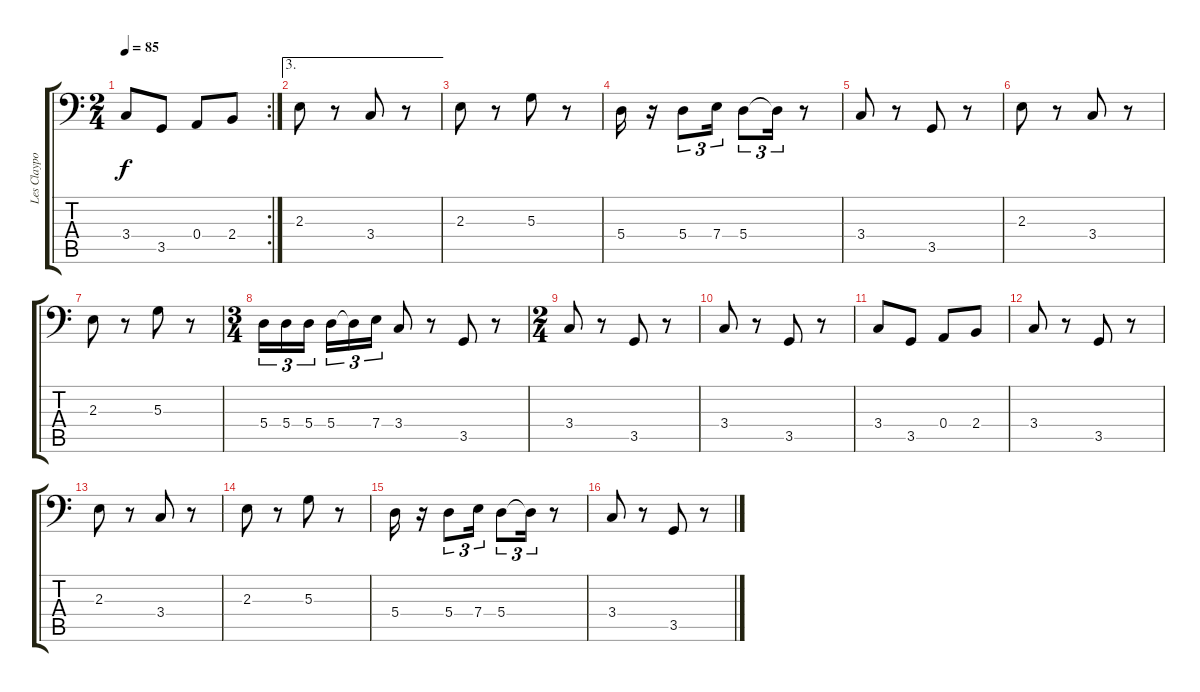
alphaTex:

\track ("Les Claypool" "Les Claypo") {instrument fretlessbass}
\staff {score tabs}
\tuning (C3 G2 D2 A1 E1 B0) {hide}
\rc 2
\ts (2 4)
\tempo 85
\clef f4
\ks c
3.4.8{dy f} 3.5.8 0.4.8 2.4.8 |
\ae 3
2.3.8 r.8 3.4.8 r.8 |
2.3.8 r.8 5.3.8 r.8 |
5.4.16 r.16 5.4.8{tu (3 2)} 7.4.16{tu (3 2)} 5.4.8{tu (3 2)} 5.4{t}.16{tu (3 2)} r.8 |
3.4.8 r.8 3.5.8 r.8 |
2.3.8 r.8 3.4.8 r.8 |
2.3.8 r.8 5.3.8 r.8 |
\ts (3 4)
5.4.16{tu (3 2)} 5.4.16{tu (3 2)} 5.4.16{tu (3 2)} 5.4.16{tu (3 2)} 5.4{t}.16{tu (3 2)} 7.4.16{tu (3 2)} 3.4.8 r.8 3.5.8 r.8 |
\ts (2 4)
3.4.8 r.8 3.5.8 r.8 |
3.4.8 r.8 3.5.8 r.8 |
3.4.8 3.5.8 0.4.8 2.4.8 |
3.4.8 r.8 3.5.8 r.8 |
2.3.8 r.8 3.4.8 r.8 |
2.3.8 r.8 5.3.8 r.8 |
5.4.16 r.16 5.4.8{tu (3 2)} 7.4.16{tu (3 2)} 5.4.8{tu (3 2)} 5.4{t}.16{tu (3 2)} r.8 |
3.4.8 r.8 3.5.8 r.8
